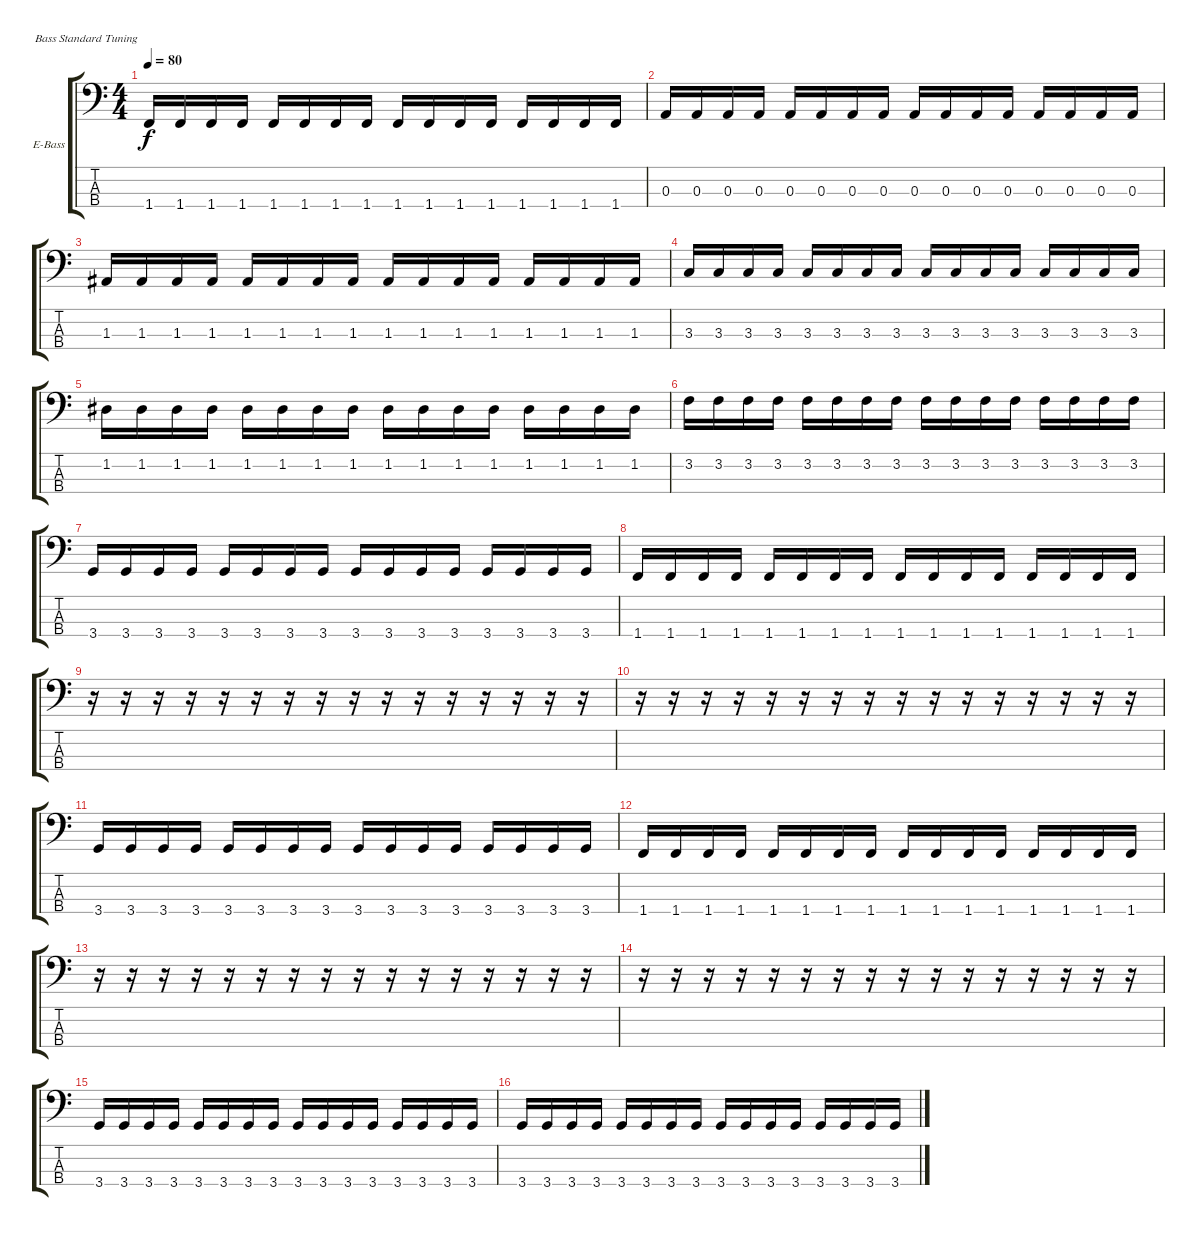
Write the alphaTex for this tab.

\defaultSystemsLayout 4
\bracketExtendMode groupsimilarinstruments
\firstSystemTrackNameOrientation horizontal
\otherSystemsTrackNameOrientation horizontal
\track ("Electric Bass" "E-Bass") {instrument electricbassfinger}
\staff {score tabs}
\tuning (G2 D2 A1 E1)
\ts (4 4)
\tempo 80
\clef f4
\scale
0.333333
\ks c
1.4.16{dy f} 1.4.16 1.4.16 1.4.16 1.4.16 1.4.16 1.4.16 1.4.16 1.4.16 1.4.16 1.4.16 1.4.16 1.4.16 1.4.16 1.4.16 1.4.16 |
\scale
0.333333 0.3.16 0.3.16 0.3.16 0.3.16 0.3.16 0.3.16 0.3.16 0.3.16 0.3.16 0.3.16 0.3.16 0.3.16 0.3.16 0.3.16 0.3.16 0.3.16 |
\scale
0.333333 1.3.16 1.3.16 1.3.16 1.3.16 1.3.16 1.3.16 1.3.16 1.3.16 1.3.16 1.3.16 1.3.16 1.3.16 1.3.16 1.3.16 1.3.16 1.3.16 |
\scale
0.333333 3.3.16 3.3.16 3.3.16 3.3.16 3.3.16 3.3.16 3.3.16 3.3.16 3.3.16 3.3.16 3.3.16 3.3.16 3.3.16 3.3.16 3.3.16 3.3.16 |
\scale
0.333333 1.2.16 1.2.16 1.2.16 1.2.16 1.2.16 1.2.16 1.2.16 1.2.16 1.2.16 1.2.16 1.2.16 1.2.16 1.2.16 1.2.16 1.2.16 1.2.16 |
\scale
0.333333 3.2.16 3.2.16 3.2.16 3.2.16 3.2.16 3.2.16 3.2.16 3.2.16 3.2.16 3.2.16 3.2.16 3.2.16 3.2.16 3.2.16 3.2.16 3.2.16 |
\scale
0.333333 3.4.16 3.4.16 3.4.16 3.4.16 3.4.16 3.4.16 3.4.16 3.4.16 3.4.16 3.4.16 3.4.16 3.4.16 3.4.16 3.4.16 3.4.16 3.4.16 |
\scale
0.333333 1.4.16 1.4.16 1.4.16 1.4.16 1.4.16 1.4.16 1.4.16 1.4.16 1.4.16 1.4.16 1.4.16 1.4.16 1.4.16 1.4.16 1.4.16 1.4.16 |
\scale
0.333333 r.16 r.16 r.16 r.16 r.16 r.16 r.16 r.16 r.16 r.16 r.16 r.16 r.16 r.16 r.16 r.16 |
\scale
0.333333 r.16 r.16 r.16 r.16 r.16 r.16 r.16 r.16 r.16 r.16 r.16 r.16 r.16 r.16 r.16 r.16 |
\scale
0.333333 3.4.16 3.4.16 3.4.16 3.4.16 3.4.16 3.4.16 3.4.16 3.4.16 3.4.16 3.4.16 3.4.16 3.4.16 3.4.16 3.4.16 3.4.16 3.4.16 |
\scale
0.333333 1.4.16 1.4.16 1.4.16 1.4.16 1.4.16 1.4.16 1.4.16 1.4.16 1.4.16 1.4.16 1.4.16 1.4.16 1.4.16 1.4.16 1.4.16 1.4.16 |
\scale
0.333333 r.16 r.16 r.16 r.16 r.16 r.16 r.16 r.16 r.16 r.16 r.16 r.16 r.16 r.16 r.16 r.16 |
\scale
0.333333 r.16 r.16 r.16 r.16 r.16 r.16 r.16 r.16 r.16 r.16 r.16 r.16 r.16 r.16 r.16 r.16 |
\scale
0.333333 3.4.16 3.4.16 3.4.16 3.4.16 3.4.16 3.4.16 3.4.16 3.4.16 3.4.16 3.4.16 3.4.16 3.4.16 3.4.16 3.4.16 3.4.16 3.4.16 |
3.4.16 3.4.16 3.4.16 3.4.16 3.4.16 3.4.16 3.4.16 3.4.16 3.4.16 3.4.16 3.4.16 3.4.16 3.4.16 3.4.16 3.4.16 3.4.16
